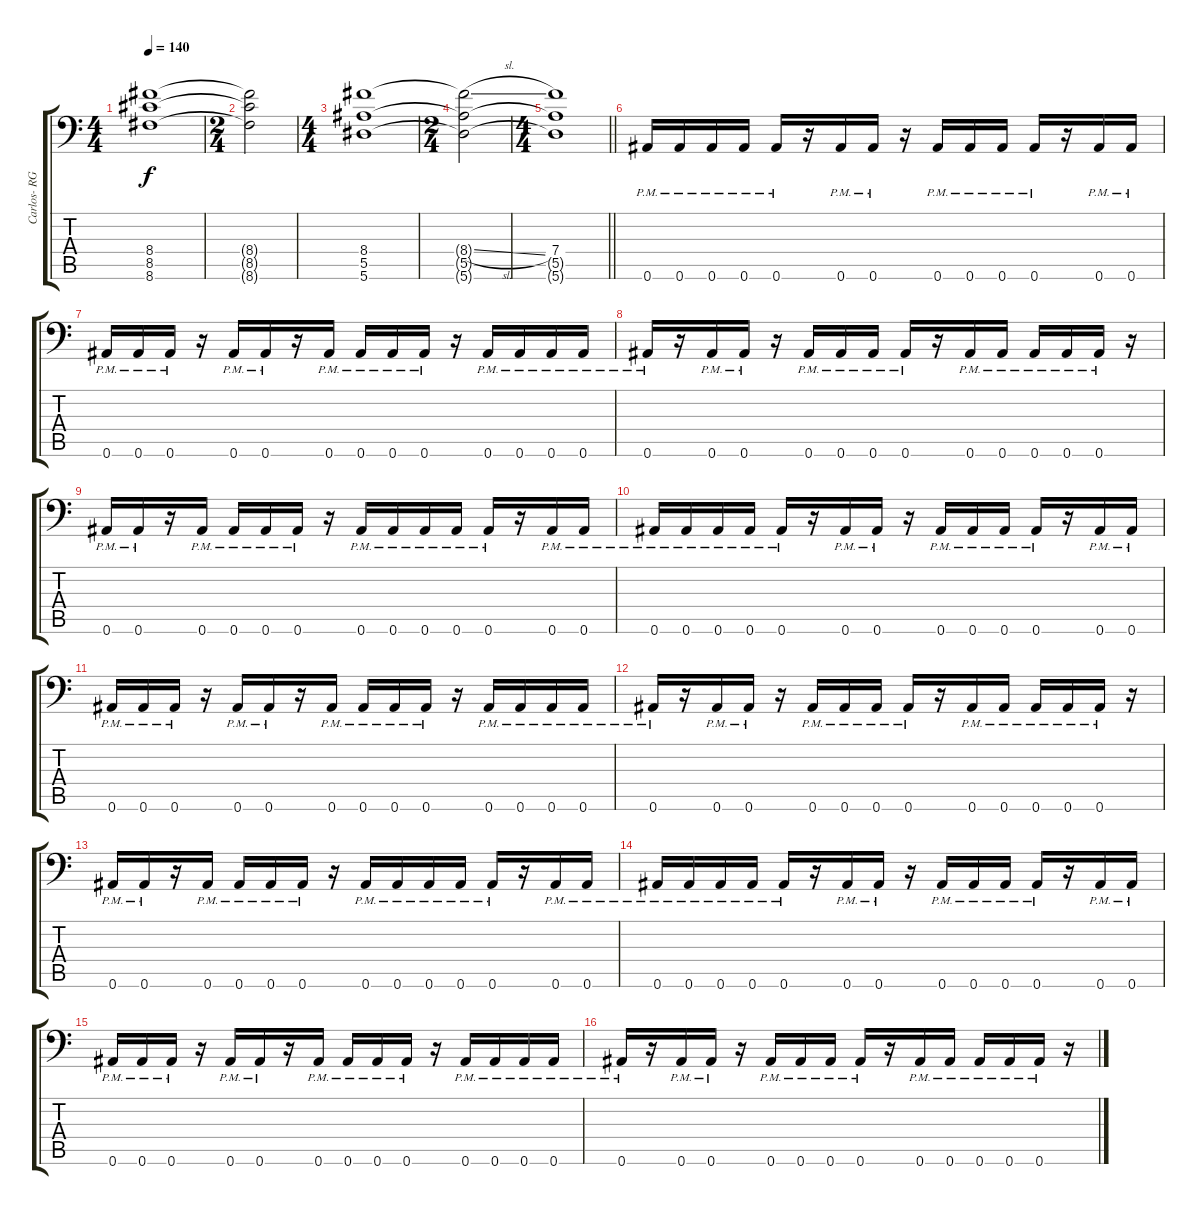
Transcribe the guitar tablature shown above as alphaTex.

\track ("Carlos- RG" "Carlos- RG") {instrument distortionguitar}
\staff {score tabs}
\tuning (C4 G3 Eb3 Bb2 F2 Bb1) {hide}
\ts (4 4)
\section ("" "")
\tempo 140
\clef f4
\ks c
(8.4 8.5 8.6).1{dy f} |
\ts (2 4)
(8.4{t} 8.5{t} 8.6{t}).2 |
\ts (4 4)
(8.4 5.5 5.6).1 |
\ts (2 4)
(8.4{sl t} 5.5{t} 5.6{t}).2 |
\ts (4 4)
\barLineRight lightlight
(7.4 5.5{t} 5.6{t}).1 |
\section ("" "")
0.6{pm}.16 0.6{pm}.16 0.6{pm}.16 0.6{pm}.16 0.6{pm}.16 r.16 0.6{pm}.16 0.6{pm}.16 r.16 0.6{pm}.16 0.6{pm}.16 0.6{pm}.16 0.6{pm}.16 r.16 0.6{pm}.16 0.6{pm}.16 |
0.6{pm}.16 0.6{pm}.16 0.6{pm}.16 r.16 0.6{pm}.16 0.6{pm}.16 r.16 0.6{pm}.16 0.6{pm}.16 0.6{pm}.16 0.6{pm}.16 r.16 0.6{pm}.16 0.6{pm}.16 0.6{pm}.16 0.6{pm}.16 |
0.6{pm}.16 r.16 0.6{pm}.16 0.6{pm}.16 r.16 0.6{pm}.16 0.6{pm}.16 0.6{pm}.16 0.6{pm}.16 r.16 0.6{pm}.16 0.6{pm}.16 0.6{pm}.16 0.6{pm}.16 0.6{pm}.16 r.16 |
0.6{pm}.16 0.6{pm}.16 r.16 0.6{pm}.16 0.6{pm}.16 0.6{pm}.16 0.6{pm}.16 r.16 0.6{pm}.16 0.6{pm}.16 0.6{pm}.16 0.6{pm}.16 0.6{pm}.16 r.16 0.6{pm}.16 0.6{pm}.16 |
0.6{pm}.16 0.6{pm}.16 0.6{pm}.16 0.6{pm}.16 0.6{pm}.16 r.16 0.6{pm}.16 0.6{pm}.16 r.16 0.6{pm}.16 0.6{pm}.16 0.6{pm}.16 0.6{pm}.16 r.16 0.6{pm}.16 0.6{pm}.16 |
0.6{pm}.16 0.6{pm}.16 0.6{pm}.16 r.16 0.6{pm}.16 0.6{pm}.16 r.16 0.6{pm}.16 0.6{pm}.16 0.6{pm}.16 0.6{pm}.16 r.16 0.6{pm}.16 0.6{pm}.16 0.6{pm}.16 0.6{pm}.16 |
0.6{pm}.16 r.16 0.6{pm}.16 0.6{pm}.16 r.16 0.6{pm}.16 0.6{pm}.16 0.6{pm}.16 0.6{pm}.16 r.16 0.6{pm}.16 0.6{pm}.16 0.6{pm}.16 0.6{pm}.16 0.6{pm}.16 r.16 |
0.6{pm}.16 0.6{pm}.16 r.16 0.6{pm}.16 0.6{pm}.16 0.6{pm}.16 0.6{pm}.16 r.16 0.6{pm}.16 0.6{pm}.16 0.6{pm}.16 0.6{pm}.16 0.6{pm}.16 r.16 0.6{pm}.16 0.6{pm}.16 |
0.6{pm}.16 0.6{pm}.16 0.6{pm}.16 0.6{pm}.16 0.6{pm}.16 r.16 0.6{pm}.16 0.6{pm}.16 r.16 0.6{pm}.16 0.6{pm}.16 0.6{pm}.16 0.6{pm}.16 r.16 0.6{pm}.16 0.6{pm}.16 |
0.6{pm}.16 0.6{pm}.16 0.6{pm}.16 r.16 0.6{pm}.16 0.6{pm}.16 r.16 0.6{pm}.16 0.6{pm}.16 0.6{pm}.16 0.6{pm}.16 r.16 0.6{pm}.16 0.6{pm}.16 0.6{pm}.16 0.6{pm}.16 |
0.6{pm}.16 r.16 0.6{pm}.16 0.6{pm}.16 r.16 0.6{pm}.16 0.6{pm}.16 0.6{pm}.16 0.6{pm}.16 r.16 0.6{pm}.16 0.6{pm}.16 0.6{pm}.16 0.6{pm}.16 0.6{pm}.16 r.16
